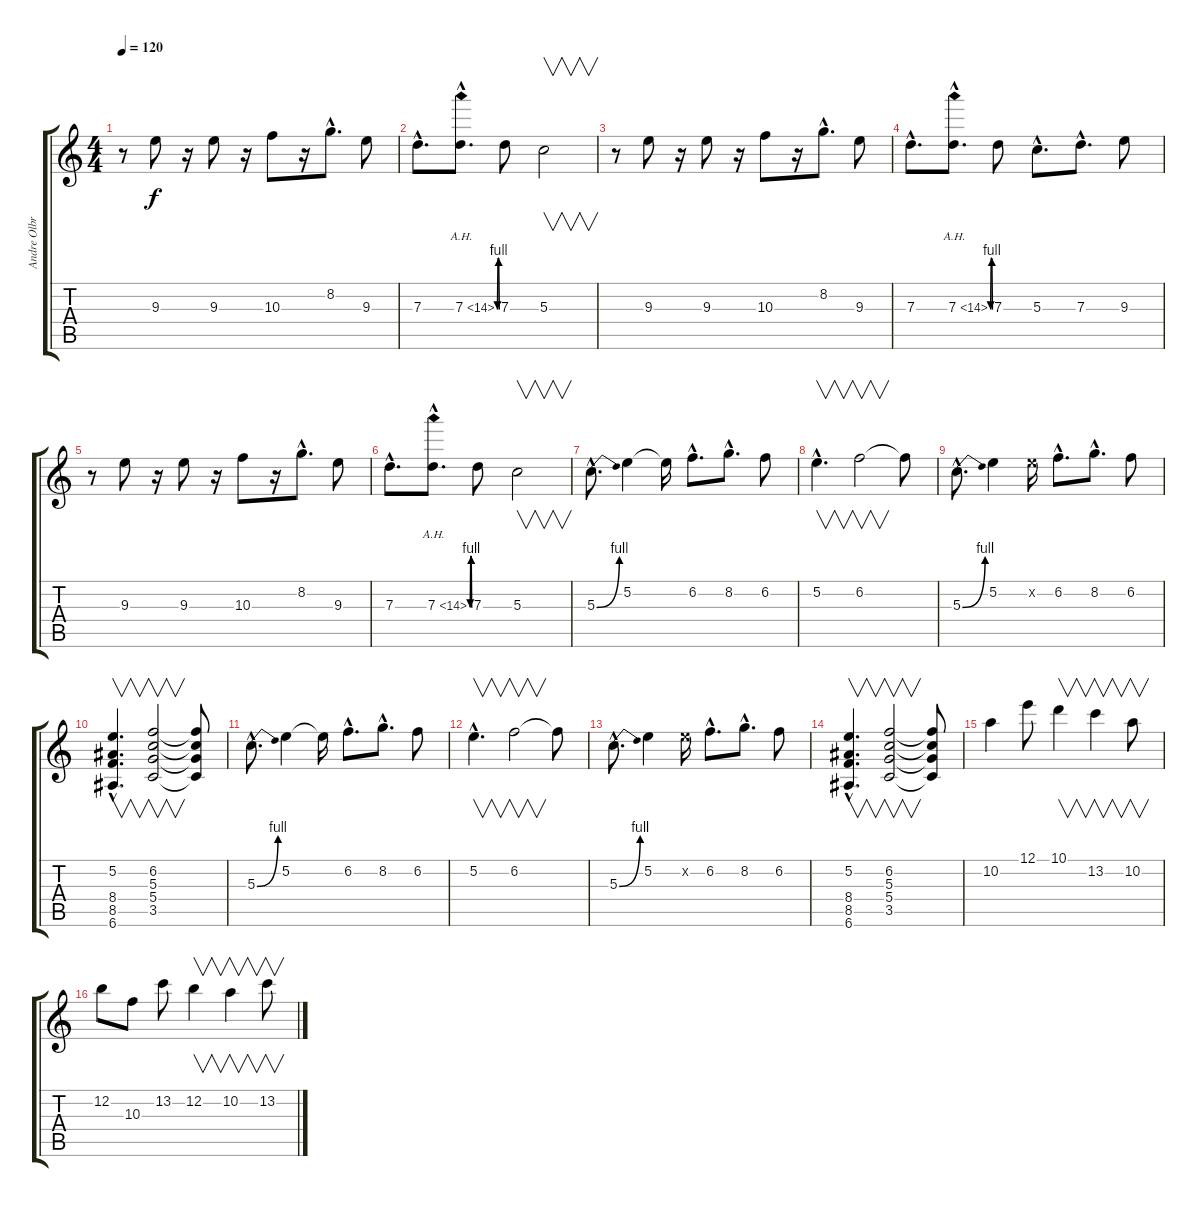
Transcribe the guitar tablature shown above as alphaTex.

\track ("Andre Olbrich" "Andre Olbr") {instrument distortionguitar}
\staff {score tabs}
\tuning (E4 B3 G3 D3 A2 E2) {hide}
\ts (4 4)
\tempo 120
\clef g2
\ks c
r.8{dy f} 9.3.8 r.16 9.3.8 r.16 10.3.8 r.16 8.2{hac}.8{d} 9.3.8 |
7.3{hac}.8{d} 7.3{be (custom 0 0 15 4 30 4 45 0 60 0) ah 7 hac}.8{d} 7.3.8 5.3.2{v} |
r.8 9.3.8 r.16 9.3.8 r.16 10.3.8 r.16 8.2{hac}.8{d} 9.3.8 |
7.3{hac}.8{d} 7.3{be (custom 0 0 15 4 30 4 45 0 60 0) ah 7 hac}.8{d} 7.3.8 5.3{hac}.8{d} 7.3{hac}.8{d} 9.3.8 |
r.8 9.3.8 r.16 9.3.8 r.16 10.3.8 r.16 8.2{hac}.8{d} 9.3.8 |
7.3{hac}.8{d} 7.3{be (custom 0 0 15 4 30 4 45 0 60 0) ah 7 hac}.8{d} 7.3.8 5.3.2{v} |
5.3{be (bend 0 0 60 4) hac}.8{d} 5.2.4 5.2{t}.16 6.2{hac}.8{d} 8.2{hac}.8{d} 6.2.8 |
5.2{hac}.4{v d} 6.2.2{v} 6.2{t}.8 |
5.3{be (bend 0 0 60 4) hac}.8{d} 5.2.4 5.2{x}.16 6.2{hac}.8{d} 8.2{hac}.8{d} 6.2.8 |
(5.2{hac} 8.4{hac} 8.5{hac} 6.6{hac}).4{v d} (6.2 5.3 5.4 3.5).2{v} (6.2{t} 5.3{t} 5.4{t} 3.5{t}).8 |
5.3{be (bend 0 0 60 4) hac}.8{d} 5.2.4 5.2{t}.16 6.2{hac}.8{d} 8.2{hac}.8{d} 6.2.8 |
5.2{hac}.4{v d} 6.2.2{v} 6.2{t}.8 |
5.3{be (bend 0 0 60 4) hac}.8{d} 5.2.4 5.2{x}.16 6.2{hac}.8{d} 8.2{hac}.8{d} 6.2.8 |
(5.2{hac} 8.4{hac} 8.5{hac} 6.6{hac}).4{v d} (6.2 5.3 5.4 3.5).2{v} (6.2{t} 5.3{t} 5.4{t} 3.5{t}).8 |
10.2.4 12.1.8 10.1.4{v} 13.2.4{v} 10.2.8{v} |
12.2.8 10.3.8 13.2.8 12.2.4{v} 10.2.4{v} 13.2.8{v}
